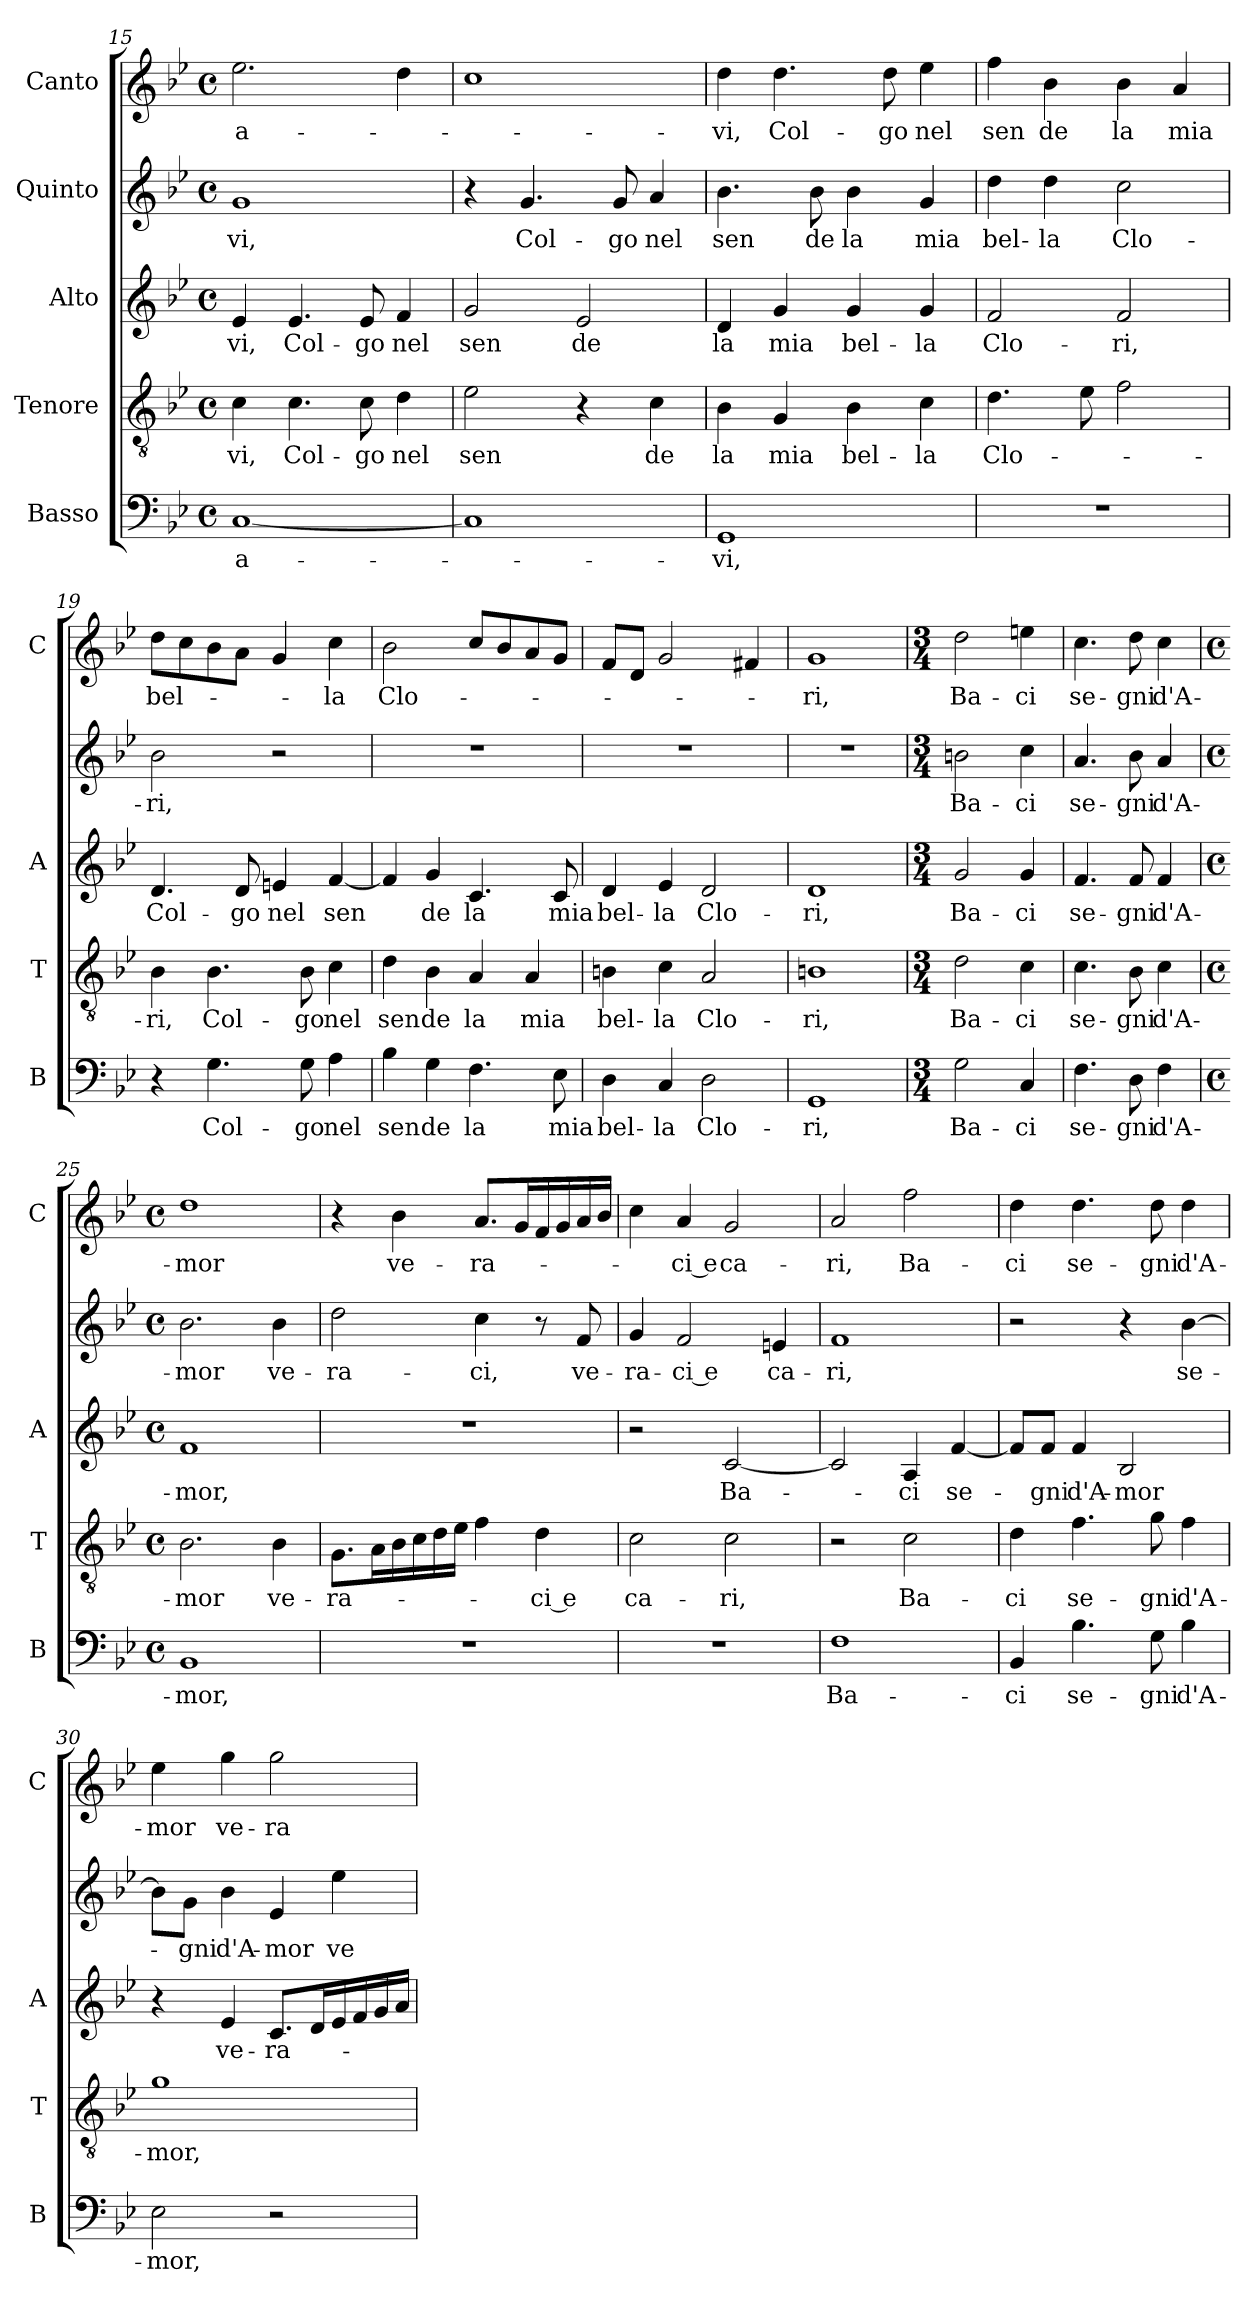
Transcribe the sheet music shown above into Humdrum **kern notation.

**kern	**text	**kern	**text	**kern	**text	**kern	**text	**kern	**text
*part5	*part5	*part4	*part4	*part3	*part3	*part2	*part2	*part1	*part1
*staff5	*staff5	*staff4	*staff4	*staff3	*staff3	*staff2	*staff2	*staff1	*staff1
*I"Basso	*	*I"Tenore	*	*I"Alto	*	*I"Quinto	*	*I"Canto	*
*I'B	*	*I'T	*	*I'A	*	*	*	*I'C	*
*clefF4	*	*clefGv2	*	*clefG2	*	*clefG2	*	*clefG2	*
*k[b-e-]	*	*k[b-e-]	*	*k[b-e-]	*	*k[b-e-]	*	*k[b-e-]	*
*B-:	*	*B-:	*	*B-:	*	*B-:	*	*B-:	*
*M4/4	*	*M4/4	*	*M4/4	*	*M4/4	*	*M4/4	*
*met(c)	*	*met(c)	*	*met(c)	*	*met(c)	*	*met(c)	*
=15	=15	=15	=15	=15	=15	=15	=15	=15	=15
!	!LO:LY:b	!	!LO:LY:b	!	!LO:LY:b	!	!LO:LY:b	!	!LO:LY:b
[1C	-a-	4c\	-vi,	4e-/	-vi,	1g	-vi,	2.ee-\	-a-
!	!	!	!LO:LY:b	!	!LO:LY:b	!	!	!	!
.	.	4.c\	Col-	4.e-/	Col-	.	.	.	.
!	!	!	!LO:LY:b	!	!LO:LY:b	!	!	!	!
.	.	8c\	-go	8e-/	-go	.	.	.	.
!	!	!	!LO:LY:b	!	!LO:LY:b	!	!	!	!
.	.	4d\	nel	4f/	nel	.	.	4dd\	.
!!LO:PB:g=z
=16	=16	=16	=16	=16	=16	=16	=16	=16	=16
!	!	!	!LO:LY:b	!	!LO:LY:b	!	!	!	!
1C]	.	2e-\	sen	2g/	sen	4r	.	1cc	.
!	!	!	!	!	!	!	!LO:LY:b	!	!
.	.	.	.	.	.	4.g/	Col-	.	.
!	!	!	!	!	!LO:LY:b	!	!	!	!
.	.	4r	.	2e-/	de	.	.	.	.
!	!	!	!	!	!	!	!LO:LY:b	!	!
.	.	.	.	.	.	8g/	-go	.	.
!	!	!	!LO:LY:b	!	!	!	!LO:LY:b	!	!
.	.	4c\	de	.	.	4a/	nel	.	.
=17	=17	=17	=17	=17	=17	=17	=17	=17	=17
!	!LO:LY:b	!	!LO:LY:b	!	!LO:LY:b	!	!LO:LY:b	!	!LO:LY:b
1GG	-vi,	4B-\	la	4d/	la	4.b-\	sen	4dd\	-vi,
!	!	!	!LO:LY:b	!	!LO:LY:b	!	!	!	!LO:LY:b
.	.	4G/	mia	4g/	mia	.	.	4.dd\	Col-
!	!	!	!	!	!	!	!LO:LY:b	!	!
.	.	.	.	.	.	8b-\	de	.	.
!	!	!	!LO:LY:b	!	!LO:LY:b	!	!LO:LY:b	!	!
.	.	4B-\	bel-	4g/	bel-	4b-\	la	.	.
!	!	!	!	!	!	!	!	!	!LO:LY:b
.	.	.	.	.	.	.	.	8dd\	-go
!	!	!	!LO:LY:b	!	!LO:LY:b	!	!LO:LY:b	!	!LO:LY:b
.	.	4c\	-la	4g/	-la	4g/	mia	4ee-\	nel
=18	=18	=18	=18	=18	=18	=18	=18	=18	=18
!	!	!	!LO:LY:b	!	!LO:LY:b	!	!LO:LY:b	!	!LO:LY:b
1r	.	4.d\	Clo-	2f/	Clo-	4dd\	bel-	4ff\	sen
!	!	!	!	!	!	!	!LO:LY:b	!	!LO:LY:b
.	.	.	.	.	.	4dd\	-la	4b-\	de
.	.	8e-\	.	.	.	.	.	.	.
!	!	!	!	!	!LO:LY:b	!	!LO:LY:b	!	!LO:LY:b
.	.	2f\	.	2f/	-ri,	2cc\	Clo-	4b-\	la
!	!	!	!	!	!	!	!	!	!LO:LY:b
.	.	.	.	.	.	.	.	4a/	mia
=19	=19	=19	=19	=19	=19	=19	=19	=19	=19
!	!	!	!LO:LY:b	!	!LO:LY:b	!	!LO:LY:b	!	!LO:LY:b
4r	.	4B-\	-ri,	4.d/	Col-	2b-\	-ri,	8dd\L	bel-
.	.	.	.	.	.	.	.	8cc\	.
!	!LO:LY:b	!	!LO:LY:b	!	!	!	!	!	!
4.G\	Col-	4.B-\	Col-	.	.	.	.	8b-\	.
!	!	!	!	!	!LO:LY:b	!	!	!	!
.	.	.	.	8d/	-go	.	.	8a\J	.
!	!	!	!	!	!LO:LY:b	!	!	!	!
.	.	.	.	4en/	nel	2r	.	4g/	.
!	!LO:LY:b	!	!LO:LY:b	!	!	!	!	!	!
8G\	-go	8B-\	-go	.	.	.	.	.	.
!	!LO:LY:b	!	!LO:LY:b	!	!LO:LY:b	!	!	!	!LO:LY:b
4A\	nel	4c\	nel	[4f/	sen	.	.	4cc\	-la
=20	=20	=20	=20	=20	=20	=20	=20	=20	=20
!	!LO:LY:b	!	!LO:LY:b	!	!	!	!	!	!LO:LY:b
4B-\	sen	4d\	sen	4f/]	.	1r	.	2b-\	Clo-
!	!LO:LY:b	!	!LO:LY:b	!	!LO:LY:b	!	!	!	!
4G\	de	4B-\	de	4g/	de	.	.	.	.
!	!LO:LY:b	!	!LO:LY:b	!	!LO:LY:b	!	!	!	!
4.F\	la	4A/	la	4.c/	la	.	.	8cc/L	.
.	.	.	.	.	.	.	.	8b-/	.
!	!	!	!LO:LY:b	!	!	!	!	!	!
.	.	4A/	mia	.	.	.	.	8a/	.
!	!LO:LY:b	!	!	!	!LO:LY:b	!	!	!	!
8E-\	mia	.	.	8c/	mia	.	.	8g/J	.
=21	=21	=21	=21	=21	=21	=21	=21	=21	=21
!	!LO:LY:b	!	!LO:LY:b	!	!LO:LY:b	!	!	!	!
4D\	bel-	4Bn\	bel-	4d/	bel-	1r	.	8f/L	.
.	.	.	.	.	.	.	.	8d/J	.
!	!LO:LY:b	!	!LO:LY:b	!	!LO:LY:b	!	!	!	!
4C/	-la	4c\	-la	4e-/	-la	.	.	2g/	.
!	!LO:LY:b	!	!LO:LY:b	!	!LO:LY:b	!	!	!	!
2D\	Clo-	2A/	Clo-	2d/	Clo-	.	.	.	.
.	.	.	.	.	.	.	.	4f#X/	.
=22	=22	=22	=22	=22	=22	=22	=22	=22	=22
!	!LO:LY:b	!	!LO:LY:b	!	!LO:LY:b	!	!	!	!LO:LY:b
1GG	-ri,	1Bn	-ri,	1d	-ri,	1r	.	1g	-ri,
!!LO:LB:g=z
=23	=23	=23	=23	=23	=23	=23	=23	=23	=23
*M3/4	*	*M3/4	*	*M3/4	*	*M3/4	*	*M3/4	*
*	*	*	*	*	*	*	*	*MM150	*
!	!LO:LY:b	!	!LO:LY:b	!	!LO:LY:b	!	!LO:LY:b	!	!LO:LY:b
2G\	Ba-	2d\	Ba-	2g/	Ba-	2bn\	Ba-	2dd\	Ba-
!	!LO:LY:b	!	!LO:LY:b	!	!LO:LY:b	!	!LO:LY:b	!	!LO:LY:b
4C/	-ci	4c\	-ci	4g/	-ci	4cc\	-ci	4een\	-ci
=24	=24	=24	=24	=24	=24	=24	=24	=24	=24
!	!LO:LY:b	!	!LO:LY:b	!	!LO:LY:b	!	!LO:LY:b	!	!LO:LY:b
4.F\	se-	4.c\	se-	4.f/	se-	4.a/	se-	4.cc\	se-
!	!LO:LY:b	!	!LO:LY:b	!	!LO:LY:b	!	!LO:LY:b	!	!LO:LY:b
8D\	-gni	8B-\	-gni	8f/	-gni	8b-\	-gni	8dd\	-gni
!	!LO:LY:b	!	!LO:LY:b	!	!LO:LY:b	!	!LO:LY:b	!	!LO:LY:b
4F\	d'A-	4c\	d'A-	4f/	d'A-	4a/	d'A-	4cc\	d'A-
=25	=25	=25	=25	=25	=25	=25	=25	=25	=25
*M4/4	*	*M4/4	*	*M4/4	*	*M4/4	*	*M4/4	*
*met(c)	*	*met(c)	*	*met(c)	*	*met(c)	*	*met(c)	*
*	*	*	*	*	*	*	*	*MM100	*
!	!LO:LY:b	!	!LO:LY:b	!	!LO:LY:b	!	!LO:LY:b	!	!LO:LY:b
1BB-	-mor,	2.B-\	-mor	1f	-mor,	2.b-\	-mor	1dd	-mor
!	!	!	!LO:LY:b	!	!	!	!LO:LY:b	!	!
.	.	4B-\	ve-	.	.	4b-\	ve-	.	.
=26	=26	=26	=26	=26	=26	=26	=26	=26	=26
!	!	!	!LO:LY:b	!	!	!	!LO:LY:b	!	!
1r	.	8.G\L	-ra-	1r	.	2dd\	-ra-	4r	.
.	.	16A\L	.	.	.	.	.	.	.
!	!	!	!	!	!	!	!	!	!LO:LY:b
.	.	16B-\	.	.	.	.	.	4b-\	ve-
.	.	16c\	.	.	.	.	.	.	.
.	.	16d\	.	.	.	.	.	.	.
.	.	16e-\JJ	.	.	.	.	.	.	.
!	!	!	!	!	!	!	!LO:LY:b	!	!LO:LY:b
.	.	4f\	.	.	.	4cc\	-ci,	8.a/L	-ra-
.	.	.	.	.	.	.	.	16g/L	.
!	!	!	!LO:LY:b	!	!	!	!	!	!
.	.	4d\	ci e	.	.	8r	.	16f/	.
.	.	.	.	.	.	.	.	16g/	.
!	!	!	!	!	!	!	!LO:LY:b	!	!
.	.	.	.	.	.	8f/	ve-	16a/	.
.	.	.	.	.	.	.	.	16b-/JJ	.
=27	=27	=27	=27	=27	=27	=27	=27	=27	=27
!	!	!	!LO:LY:b	!	!	!	!LO:LY:b	!	!
1r	.	2c\	ca-	2r	.	4g/	-ra-	4cc\	.
!	!	!	!	!	!	!	!LO:LY:b	!	!LO:LY:b
.	.	.	.	.	.	2f/	ci e	4a/	ci e
!	!	!	!LO:LY:b	!	!LO:LY:b	!	!	!	!LO:LY:b
.	.	2c\	-ri,	[2c/	Ba-	.	.	2g/	ca-
!	!	!	!	!	!	!	!LO:LY:b	!	!
.	.	.	.	.	.	4en/	ca-	.	.
=28	=28	=28	=28	=28	=28	=28	=28	=28	=28
!	!LO:LY:b	!	!	!	!	!	!LO:LY:b	!	!LO:LY:b
1F	Ba-	2r	.	2c/]	.	1f	-ri,	2a/	-ri,
!	!	!	!LO:LY:b	!	!LO:LY:b	!	!	!	!LO:LY:b
.	.	2c\	Ba-	4A/	-ci	.	.	2ff\	Ba-
!	!	!	!	!	!LO:LY:b	!	!	!	!
.	.	.	.	[4f/	se-	.	.	.	.
=29	=29	=29	=29	=29	=29	=29	=29	=29	=29
!	!LO:LY:b	!	!LO:LY:b	!	!	!	!	!	!LO:LY:b
4BB-/	-ci	4d\	-ci	8f/L]	.	2r	.	4dd\	-ci
!	!	!	!	!	!LO:LY:b	!	!	!	!
.	.	.	.	8f/J	-gni	.	.	.	.
!	!LO:LY:b	!	!LO:LY:b	!	!LO:LY:b	!	!	!	!LO:LY:b
4.B-\	se-	4.f\	se-	4f/	d'A-	.	.	4.dd\	se-
!	!	!	!	!	!LO:LY:b	!	!	!	!
.	.	.	.	2B-/	-mor	4r	.	.	.
!	!LO:LY:b	!	!LO:LY:b	!	!	!	!	!	!LO:LY:b
8G\	-gni	8g\	-gni	.	.	.	.	8dd\	-gni
!	!LO:LY:b	!	!LO:LY:b	!	!	!	!LO:LY:b	!	!LO:LY:b
4B-\	d'A-	4f\	d'A-	.	.	[4b-\	se-	4dd\	d'A-
!!LO:LB:g=z
=30	=30	=30	=30	=30	=30	=30	=30	=30	=30
!	!LO:LY:b	!	!LO:LY:b	!	!	!	!	!	!LO:LY:b
2E-\	-mor,	1g	-mor,	4r	.	8b-\L]	.	4ee-\	-mor
!	!	!	!	!	!	!	!LO:LY:b	!	!
.	.	.	.	.	.	8g\J	-gni	.	.
!	!	!	!	!	!LO:LY:b	!	!LO:LY:b	!	!LO:LY:b
.	.	.	.	4e-/	ve-	4b-\	d'A-	4gg\	ve-
!	!	!	!	!	!LO:LY:b	!	!LO:LY:b	!	!LO:LY:b
2r	.	.	.	8.c/L	-ra-	4e-/	-mor	2gg\	-ra-
.	.	.	.	16d/L	.	.	.	.	.
!	!	!	!	!	!	!	!LO:LY:b	!	!
.	.	.	.	16e-/	.	4ee-\	ve-	.	.
.	.	.	.	16f/	.	.	.	.	.
.	.	.	.	16g/	.	.	.	.	.
.	.	.	.	16a/JJ	.	.	.	.	.
=	=	=	=	=	=	=	=	=	=
*-	*-	*-	*-	*-	*-	*-	*-	*-	*-
